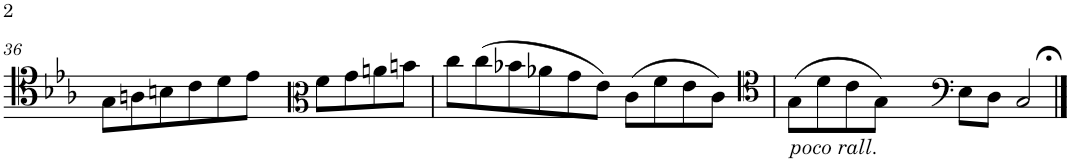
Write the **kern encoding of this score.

**kern
*part1
*staff1
*I"Trombone
*I'Tbn.
!!LO:PB:g=z
*clefC4
*k[b-e-a-]
*M5/4
=36
8G\L
8An\
8Bn\
8c\
8d\
8e-\J
*clefC3
8f\L
8g\
8an\
8bn\J
=37
8cc\L
(8cc\
8b-X\
8a-X\
8g\
8e-\J)
(8c\L
8f\
8e-\
8c\J)
=38
*clefC4
!LO:TX:b:i:t=poco rall.
(8G\L
8d\
8c\
8G\J)
*clefF4
8E-\L
8D\J
2C;</
==
*-
